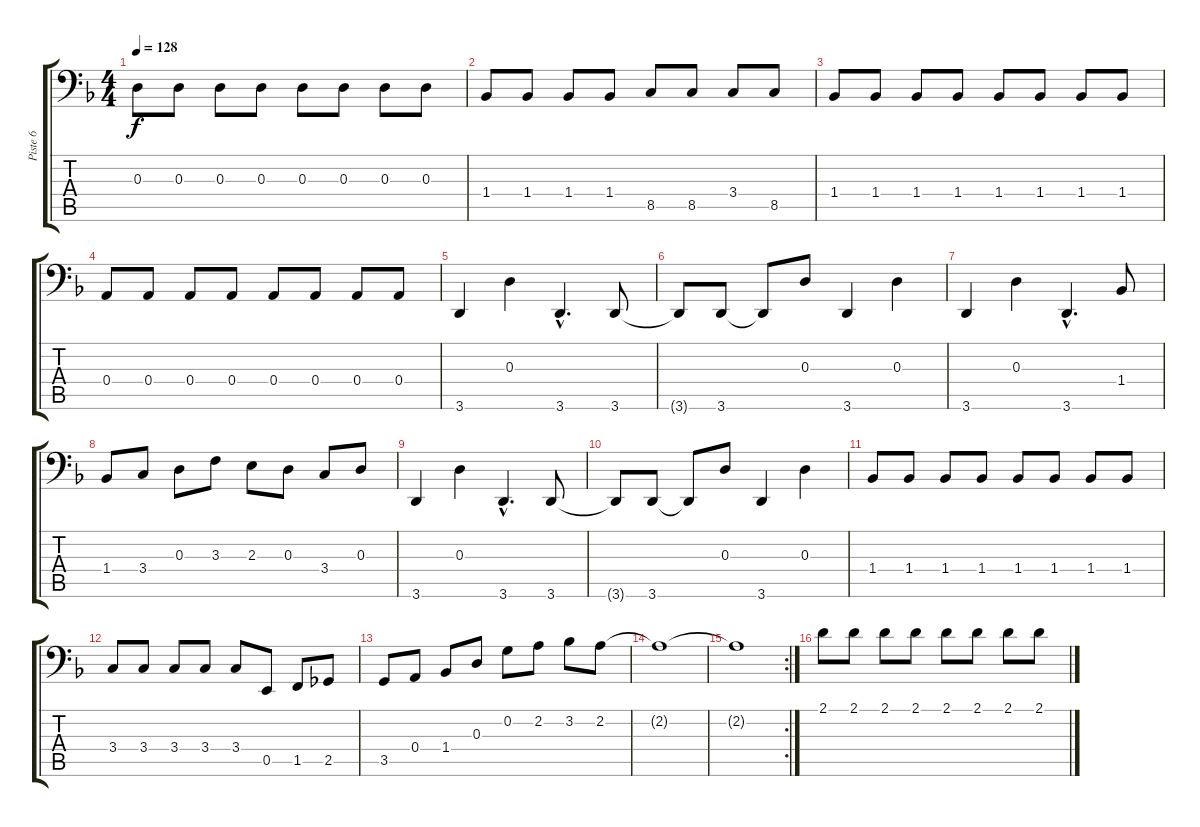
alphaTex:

\track ("Piste 6" "Piste 6") {instrument acousticbass}
\staff {score tabs}
\tuning (C3 G2 D2 A1 E1 B0) {hide}
\ts (4 4)
\tempo 128
\clef f4
\ks f
0.3.8{dy f} 0.3.8 0.3.8 0.3.8 0.3.8 0.3.8 0.3.8 0.3.8 |
1.4.8 1.4.8 1.4.8 1.4.8 8.5.8 8.5.8 3.4.8 8.5.8 |
1.4.8 1.4.8 1.4.8 1.4.8 1.4.8 1.4.8 1.4.8 1.4.8 |
0.4.8 0.4.8 0.4.8 0.4.8 0.4.8 0.4.8 0.4.8 0.4.8 |
3.6.4 0.3.4 3.6{hac}.4{d} 3.6.8 |
3.6{t}.8 3.6.8 3.6{t}.8 0.3.8 3.6.4 0.3.4 |
3.6.4 0.3.4 3.6{hac}.4{d} 1.4.8 |
1.4.8 3.4.8 0.3.8 3.3.8 2.3.8 0.3.8 3.4.8 0.3.8 |
3.6.4 0.3.4 3.6{hac}.4{d} 3.6.8 |
3.6{t}.8 3.6.8 3.6{t}.8 0.3.8 3.6.4 0.3.4 |
1.4.8 1.4.8 1.4.8 1.4.8 1.4.8 1.4.8 1.4.8 1.4.8 |
3.4.8 3.4.8 3.4.8 3.4.8 3.4.8 0.5.8 1.5.8 2.5.8 |
3.5.8 0.4.8 1.4.8 0.3.8 0.2.8 2.2.8 3.2.8 2.2.8 |
2.2{t}.1 |
\rc 2
2.2{t}.1 |
2.1.8 2.1.8 2.1.8 2.1.8 2.1.8 2.1.8 2.1.8 2.1.8
